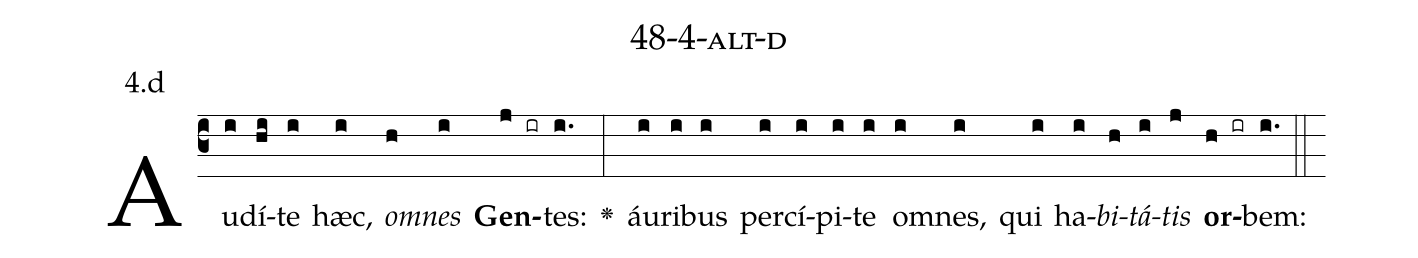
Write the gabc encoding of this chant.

name: 48-4-alt-d;
annotation: 4.d;
%%
(c3)Au(i)dí(hi)te(i) hæc,(i) <i>om</i>(h)<i>nes</i>(i) <b>Gen</b>(j ir)tes:(i.) <v>\greheightstar</v>(:) áu(i)ri(i)bus(i) per(i)cí(i)pi(i)te(i) om(i)nes,(i) qui(i) ha(i)<i>bi</i>(h)<i>tá</i>(i)<i>tis</i>(j) <b>or</b>(h ir)bem:(i.) (::)


%E(i) u(h) o(i) u(j) a(h) e.(i.) (::)
